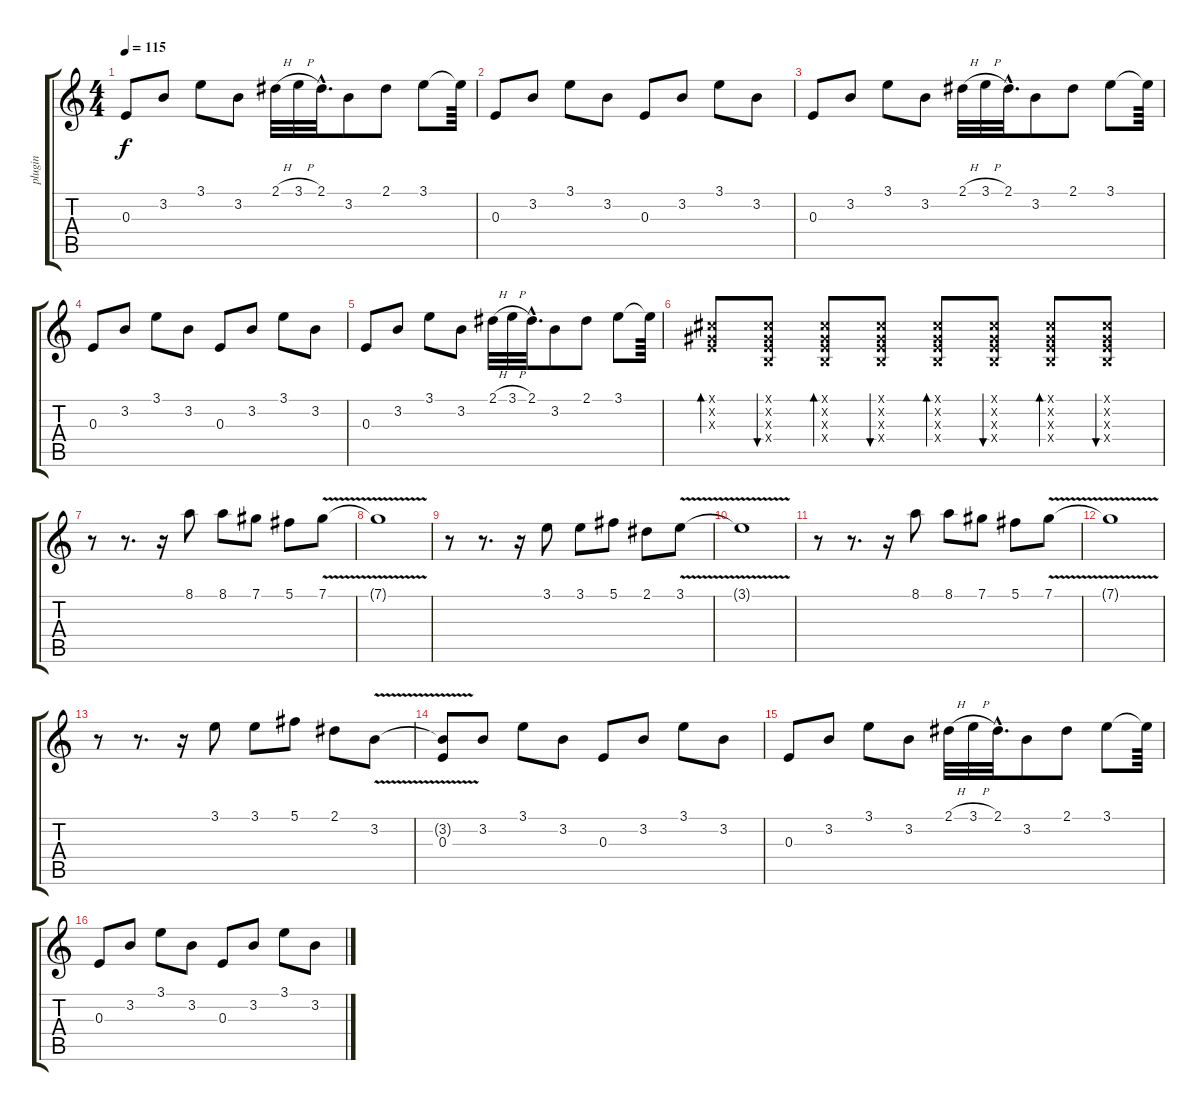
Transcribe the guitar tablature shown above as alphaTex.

\track ("plugin" "plugin") {instrument acousticguitarsteel}
\staff {score tabs}
\tuning (Db4 Ab3 E3 B2 Gb2 Db2) {hide}
\ts (4 4)
\tempo 115
\clef g2
\ks c
0.3.8{dy f volume 16} 3.2.8 3.1.8 3.2.8 2.1{h}.32 3.1{h}.32 2.1{hac}.32{d} 3.2.8 2.1.8 3.1.8 3.1{t}.64 |
0.3.8{volume 16} 3.2.8 3.1.8 3.2.8 0.3.8 3.2.8 3.1.8 3.2.8 |
0.3.8{volume 16} 3.2.8 3.1.8 3.2.8 2.1{h}.32 3.1{h}.32 2.1{hac}.32{d} 3.2.8 2.1.8 3.1.8 3.1{t}.64 |
0.3.8{volume 16} 3.2.8 3.1.8 3.2.8 0.3.8 3.2.8 3.1.8 3.2.8 |
0.3.8{volume 16} 3.2.8 3.1.8 3.2.8 2.1{h}.32 3.1{h}.32 2.1{hac}.32{d} 3.2.8 2.1.8 3.1.8 3.1{t}.64 |
(0.1{x} 0.2{x} 0.3{x}).8{bd 30 volume 9} (0.1{x} 0.2{x} 0.3{x} 0.4{x}).8{bu 30} (0.1{x} 0.2{x} 0.3{x} 0.4{x}).8{bd 30} (0.1{x} 0.2{x} 0.3{x} 0.4{x}).8{bu 30} (0.1{x} 0.2{x} 0.3{x} 0.4{x}).8{bd 30} (0.1{x} 0.2{x} 0.3{x} 0.4{x}).8{bu 30} (0.1{x} 0.2{x} 0.3{x} 0.4{x}).8{bd 30} (0.1{x} 0.2{x} 0.3{x} 0.4{x}).8{bu 30} |
r.8 r.8{d} r.16 8.1.8{volume 16} 8.1.8 7.1.8 5.1.8 7.1{v}.8 |
7.1{t}.1 |
r.8 r.8{d} r.16 3.1.8 3.1.8 5.1.8 2.1.8 3.1{v}.8 |
3.1{t}.1 |
r.8 r.8{d} r.16 8.1.8 8.1.8 7.1.8 5.1.8 7.1{v}.8 |
7.1{t}.1 |
r.8 r.8{d} r.16 3.1.8 3.1.8 5.1.8 2.1.8 3.2{v}.8 |
(3.2{t} 0.3).8{volume 7} 3.2.8 3.1.8 3.2.8 0.3.8 3.2.8 3.1.8 3.2.8 |
0.3.8{volume 7} 3.2.8 3.1.8 3.2.8 2.1{h}.32 3.1{h}.32 2.1{hac}.32{d} 3.2.8 2.1.8 3.1.8 3.1{t}.64 |
0.3.8{volume 7} 3.2.8 3.1.8 3.2.8 0.3.8 3.2.8 3.1.8 3.2.8
